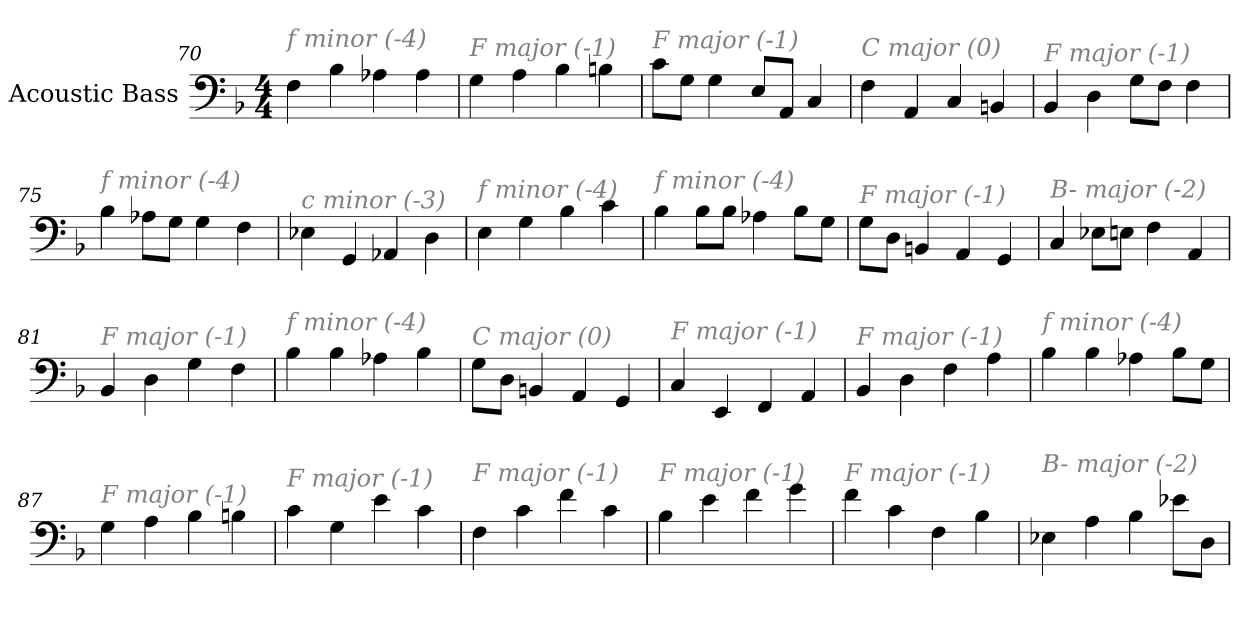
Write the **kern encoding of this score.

**kern
*part1
*staff1
*I"Acoustic Bass
*clefF4
*ITrd7c12
*k[b-]
*F:
*M4/4
=70
!LO:TX:i:color=#808080:t=f minor (-4)
4FF
4BB-
4AA-X
4AA-
=71
!LO:TX:i:color=#808080:t=F major (-1)
4GG
4AA
4BB-
4BBn
=72
!LO:TX:i:color=#808080:t=F major (-1)
8CL
8GGJ
4GG
8EEL
8AAAJ
4CC
=73
!LO:TX:i:color=#808080:t=C major (0)
4FF
4AAA
4CC
4BBBn
=74
!LO:TX:i:color=#808080:t=F major (-1)
4BBB-
4DD
8GGL
8FFJ
4FF
=75
!LO:TX:i:color=#808080:t=f minor (-4)
4BB-
8AA-XL
8GGJ
4GG
4FF
=76
!LO:TX:i:color=#808080:t=c minor (-3)
4EE-X
4GGG
4AAA-X
4DD
=77
!LO:TX:i:color=#808080:t=f minor (-4)
4EE
4GG
4BB-
4C
=78
!LO:TX:i:color=#808080:t=f minor (-4)
4BB-
8BB-L
8BB-J
4AA-X
8BB-L
8GGJ
=79
!LO:TX:i:color=#808080:t=F major (-1)
8GGL
8DDJ
4BBBn
4AAA
4GGG
=80
!LO:TX:i:color=#808080:t=B- major (-2)
4CC
8EE-XL
8EEnJ
4FF
4AAA
=81
!LO:TX:i:color=#808080:t=F major (-1)
4BBB-
4DD
4GG
4FF
=82
!LO:TX:i:color=#808080:t=f minor (-4)
4BB-
4BB-
4AA-X
4BB-
=83
!LO:TX:i:color=#808080:t=C major (0)
8GGL
8DDJ
4BBBn
4AAA
4GGG
=84
!LO:TX:i:color=#808080:t=F major (-1)
4CC
4EEE
4FFF
4AAA
=85
!LO:TX:i:color=#808080:t=F major (-1)
4BBB-
4DD
4FF
4AA
=86
!LO:TX:i:color=#808080:t=f minor (-4)
4BB-
4BB-
4AA-X
8BB-L
8GGJ
=87
!LO:TX:i:color=#808080:t=F major (-1)
4GG
4AA
4BB-
4BBn
=88
!LO:TX:i:color=#808080:t=F major (-1)
4C
4GG
4E
4C
=89
!LO:TX:i:color=#808080:t=F major (-1)
4FF
4C
4F
4C
=90
!LO:TX:i:color=#808080:t=F major (-1)
4BB-
4E
4F
4G
=91
!LO:TX:i:color=#808080:t=F major (-1)
4F
4C
4FF
4BB-
=92
!LO:TX:i:color=#808080:t=B- major (-2)
4EE-X
4AA
4BB-
8E-XL
8DDJ
=
*-
